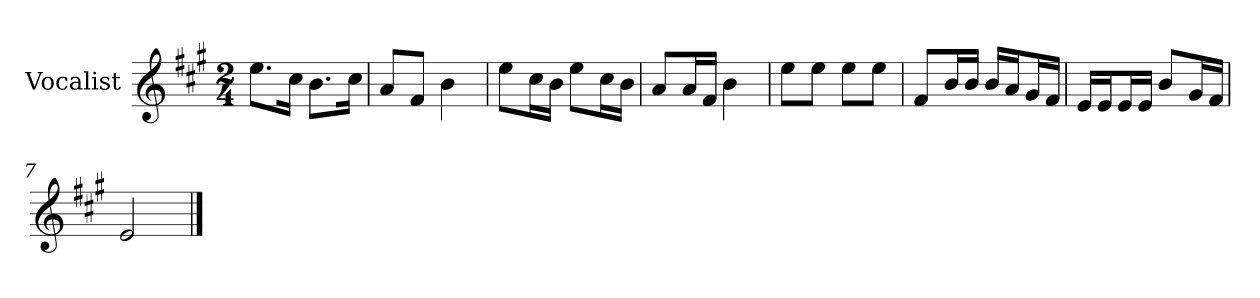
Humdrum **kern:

**kern
*part1
*staff1
*I"Vocalist
*k[f#c#g#]
*A:
*M2/4
=
8.eeL
16cc#Jk
8.bL
16cc#Jk
=1
8aL
8f#J
4b
=2
8eeL
16cc#L
16bJJ
8eeL
16cc#L
16bJJ
=3
8aL
16aL
16f#JJ
4b
=4
8eeL
8eeJ
8eeL
8eeJ
=5
8f#L
16bL
16bJJ
16bLL
16aJ
16g#L
16f#JJ
=6
16eLL
16eJ
16eL
16eJJ
8bL
16g#L
16f#JJ
=7
2e
==
*-
